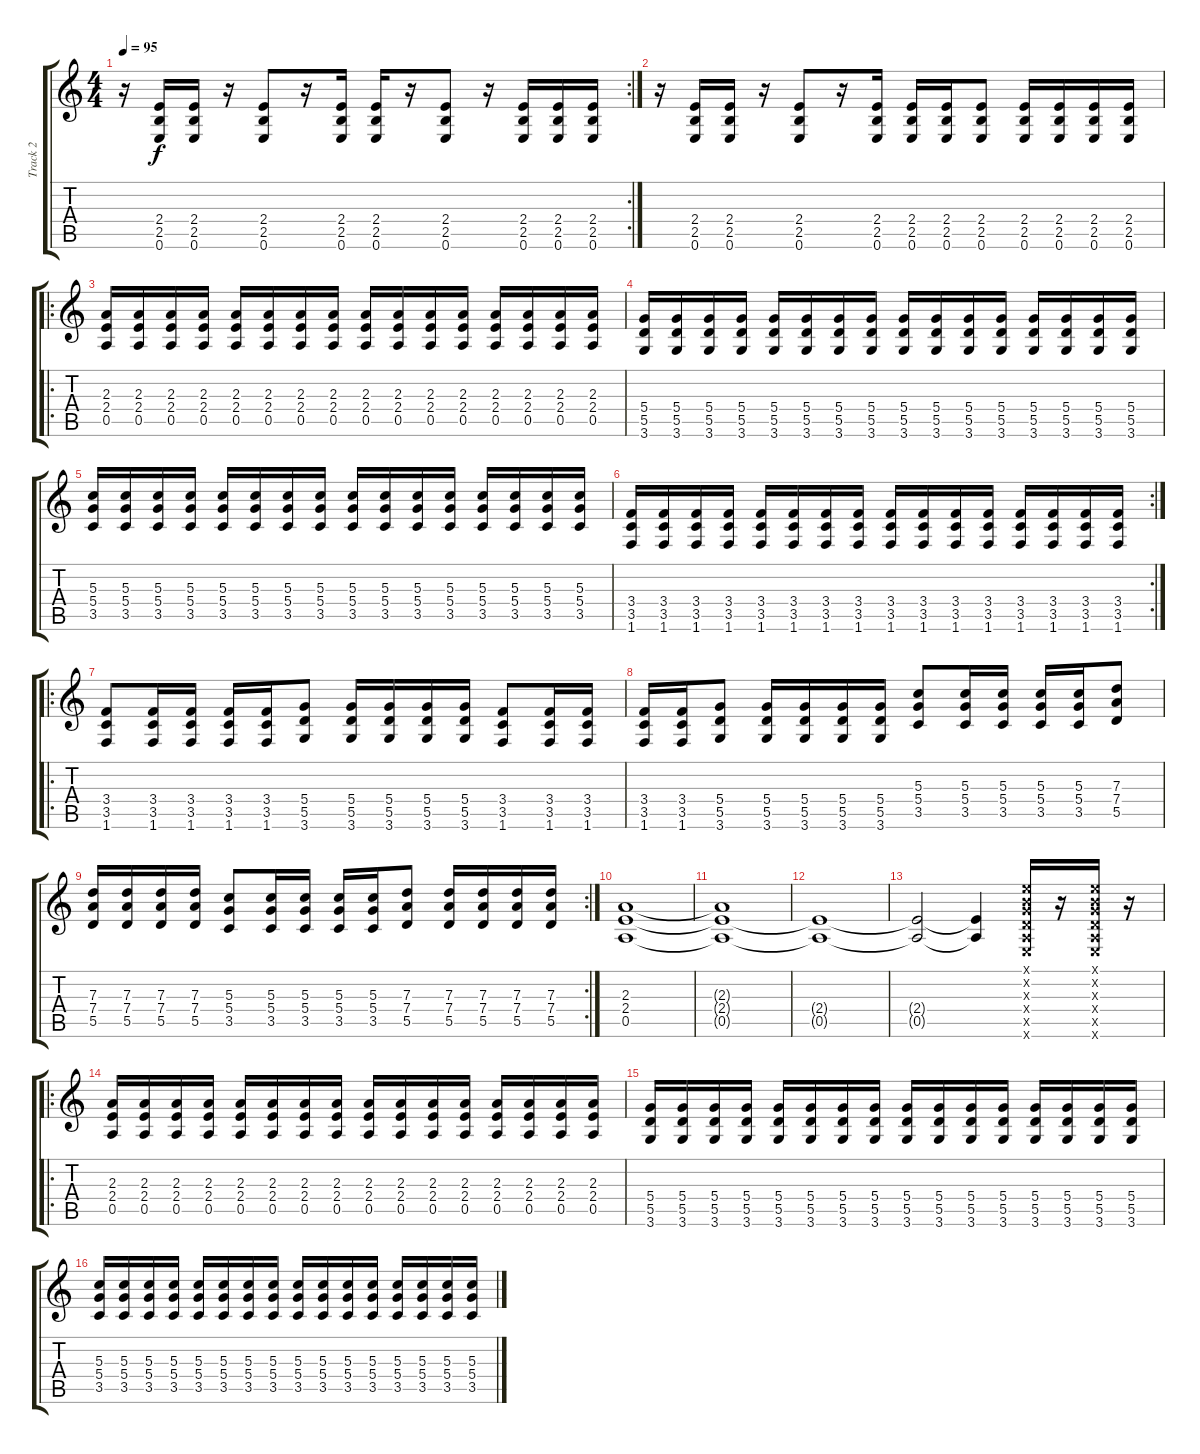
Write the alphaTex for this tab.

\track ("Track 2" "Track 2") {instrument distortionguitar}
\staff {score tabs}
\tuning (E4 B3 G3 D3 A2 E2) {hide}
\rc 2
\ts (4 4)
\tempo 95
\clef g2
\ks c
r.16{dy f} (2.4 2.5 0.6).16 (2.4 2.5 0.6).16 r.16 (2.4 2.5 0.6).8 r.16 (2.4 2.5 0.6).16 (2.4 2.5 0.6).16 r.16 (2.4 2.5 0.6).8 r.16 (2.4 2.5 0.6).16 (2.4 2.5 0.6).16 (2.4 2.5 0.6).16 |
r.16 (2.4 2.5 0.6).16 (2.4 2.5 0.6).16 r.16 (2.4 2.5 0.6).8 r.16 (2.4 2.5 0.6).16 (2.4 2.5 0.6).16 (2.4 2.5 0.6).16 (2.4 2.5 0.6).8 (2.4 2.5 0.6).16 (2.4 2.5 0.6).16 (2.4 2.5 0.6).16 (2.4 2.5 0.6).16 |
\ro
(2.3 2.4 0.5).16 (2.3 2.4 0.5).16 (2.3 2.4 0.5).16 (2.3 2.4 0.5).16 (2.3 2.4 0.5).16 (2.3 2.4 0.5).16 (2.3 2.4 0.5).16 (2.3 2.4 0.5).16 (2.3 2.4 0.5).16 (2.3 2.4 0.5).16 (2.3 2.4 0.5).16 (2.3 2.4 0.5).16 (2.3 2.4 0.5).16 (2.3 2.4 0.5).16 (2.3 2.4 0.5).16 (2.3 2.4 0.5).16 |
(5.4 5.5 3.6).16 (5.4 5.5 3.6).16 (5.4 5.5 3.6).16 (5.4 5.5 3.6).16 (5.4 5.5 3.6).16 (5.4 5.5 3.6).16 (5.4 5.5 3.6).16 (5.4 5.5 3.6).16 (5.4 5.5 3.6).16 (5.4 5.5 3.6).16 (5.4 5.5 3.6).16 (5.4 5.5 3.6).16 (5.4 5.5 3.6).16 (5.4 5.5 3.6).16 (5.4 5.5 3.6).16 (5.4 5.5 3.6).16 |
(5.3 5.4 3.5).16 (5.3 5.4 3.5).16 (5.3 5.4 3.5).16 (5.3 5.4 3.5).16 (5.3 5.4 3.5).16 (5.3 5.4 3.5).16 (5.3 5.4 3.5).16 (5.3 5.4 3.5).16 (5.3 5.4 3.5).16 (5.3 5.4 3.5).16 (5.3 5.4 3.5).16 (5.3 5.4 3.5).16 (5.3 5.4 3.5).16 (5.3 5.4 3.5).16 (5.3 5.4 3.5).16 (5.3 5.4 3.5).16 |
\rc 2
(3.4 3.5 1.6).16 (3.4 3.5 1.6).16 (3.4 3.5 1.6).16 (3.4 3.5 1.6).16 (3.4 3.5 1.6).16 (3.4 3.5 1.6).16 (3.4 3.5 1.6).16 (3.4 3.5 1.6).16 (3.4 3.5 1.6).16 (3.4 3.5 1.6).16 (3.4 3.5 1.6).16 (3.4 3.5 1.6).16 (3.4 3.5 1.6).16 (3.4 3.5 1.6).16 (3.4 3.5 1.6).16 (3.4 3.5 1.6).16 |
\ro
(3.4 3.5 1.6).8 (3.4 3.5 1.6).16 (3.4 3.5 1.6).16 (3.4 3.5 1.6).16 (3.4 3.5 1.6).16 (5.4 5.5 3.6).8 (5.4 5.5 3.6).16 (5.4 5.5 3.6).16 (5.4 5.5 3.6).16 (5.4 5.5 3.6).16 (3.4 3.5 1.6).8 (3.4 3.5 1.6).16 (3.4 3.5 1.6).16 |
(3.4 3.5 1.6).16 (3.4 3.5 1.6).16 (5.4 5.5 3.6).8 (5.4 5.5 3.6).16 (5.4 5.5 3.6).16 (5.4 5.5 3.6).16 (5.4 5.5 3.6).16 (5.3 5.4 3.5).8 (5.3 5.4 3.5).16 (5.3 5.4 3.5).16 (5.3 5.4 3.5).16 (5.3 5.4 3.5).16 (7.3 7.4 5.5).8 |
\rc 2
(7.3 7.4 5.5).16 (7.3 7.4 5.5).16 (7.3 7.4 5.5).16 (7.3 7.4 5.5).16 (5.3 5.4 3.5).8 (5.3 5.4 3.5).16 (5.3 5.4 3.5).16 (5.3 5.4 3.5).16 (5.3 5.4 3.5).16 (7.3 7.4 5.5).8 (7.3 7.4 5.5).16 (7.3 7.4 5.5).16 (7.3 7.4 5.5).16 (7.3 7.4 5.5).16 |
(2.3 2.4 0.5).1 |
(2.3{t} 2.4{t} 0.5{t}).1 |
(2.4{t} 0.5{t}).1 |
(2.4{t} 0.5{t}).2 (2.4{t} 0.5{t}).4 (0.1{x} 0.2{x} 0.3{x} 0.4{x} 0.5{x} 0.6{x}).16 r.16 (0.1{x} 0.2{x} 0.3{x} 0.4{x} 0.5{x} 0.6{x}).16 r.16 |
\ro
(2.3 2.4 0.5).16 (2.3 2.4 0.5).16 (2.3 2.4 0.5).16 (2.3 2.4 0.5).16 (2.3 2.4 0.5).16 (2.3 2.4 0.5).16 (2.3 2.4 0.5).16 (2.3 2.4 0.5).16 (2.3 2.4 0.5).16 (2.3 2.4 0.5).16 (2.3 2.4 0.5).16 (2.3 2.4 0.5).16 (2.3 2.4 0.5).16 (2.3 2.4 0.5).16 (2.3 2.4 0.5).16 (2.3 2.4 0.5).16 |
(5.4 5.5 3.6).16 (5.4 5.5 3.6).16 (5.4 5.5 3.6).16 (5.4 5.5 3.6).16 (5.4 5.5 3.6).16 (5.4 5.5 3.6).16 (5.4 5.5 3.6).16 (5.4 5.5 3.6).16 (5.4 5.5 3.6).16 (5.4 5.5 3.6).16 (5.4 5.5 3.6).16 (5.4 5.5 3.6).16 (5.4 5.5 3.6).16 (5.4 5.5 3.6).16 (5.4 5.5 3.6).16 (5.4 5.5 3.6).16 |
(5.3 5.4 3.5).16 (5.3 5.4 3.5).16 (5.3 5.4 3.5).16 (5.3 5.4 3.5).16 (5.3 5.4 3.5).16 (5.3 5.4 3.5).16 (5.3 5.4 3.5).16 (5.3 5.4 3.5).16 (5.3 5.4 3.5).16 (5.3 5.4 3.5).16 (5.3 5.4 3.5).16 (5.3 5.4 3.5).16 (5.3 5.4 3.5).16 (5.3 5.4 3.5).16 (5.3 5.4 3.5).16 (5.3 5.4 3.5).16
